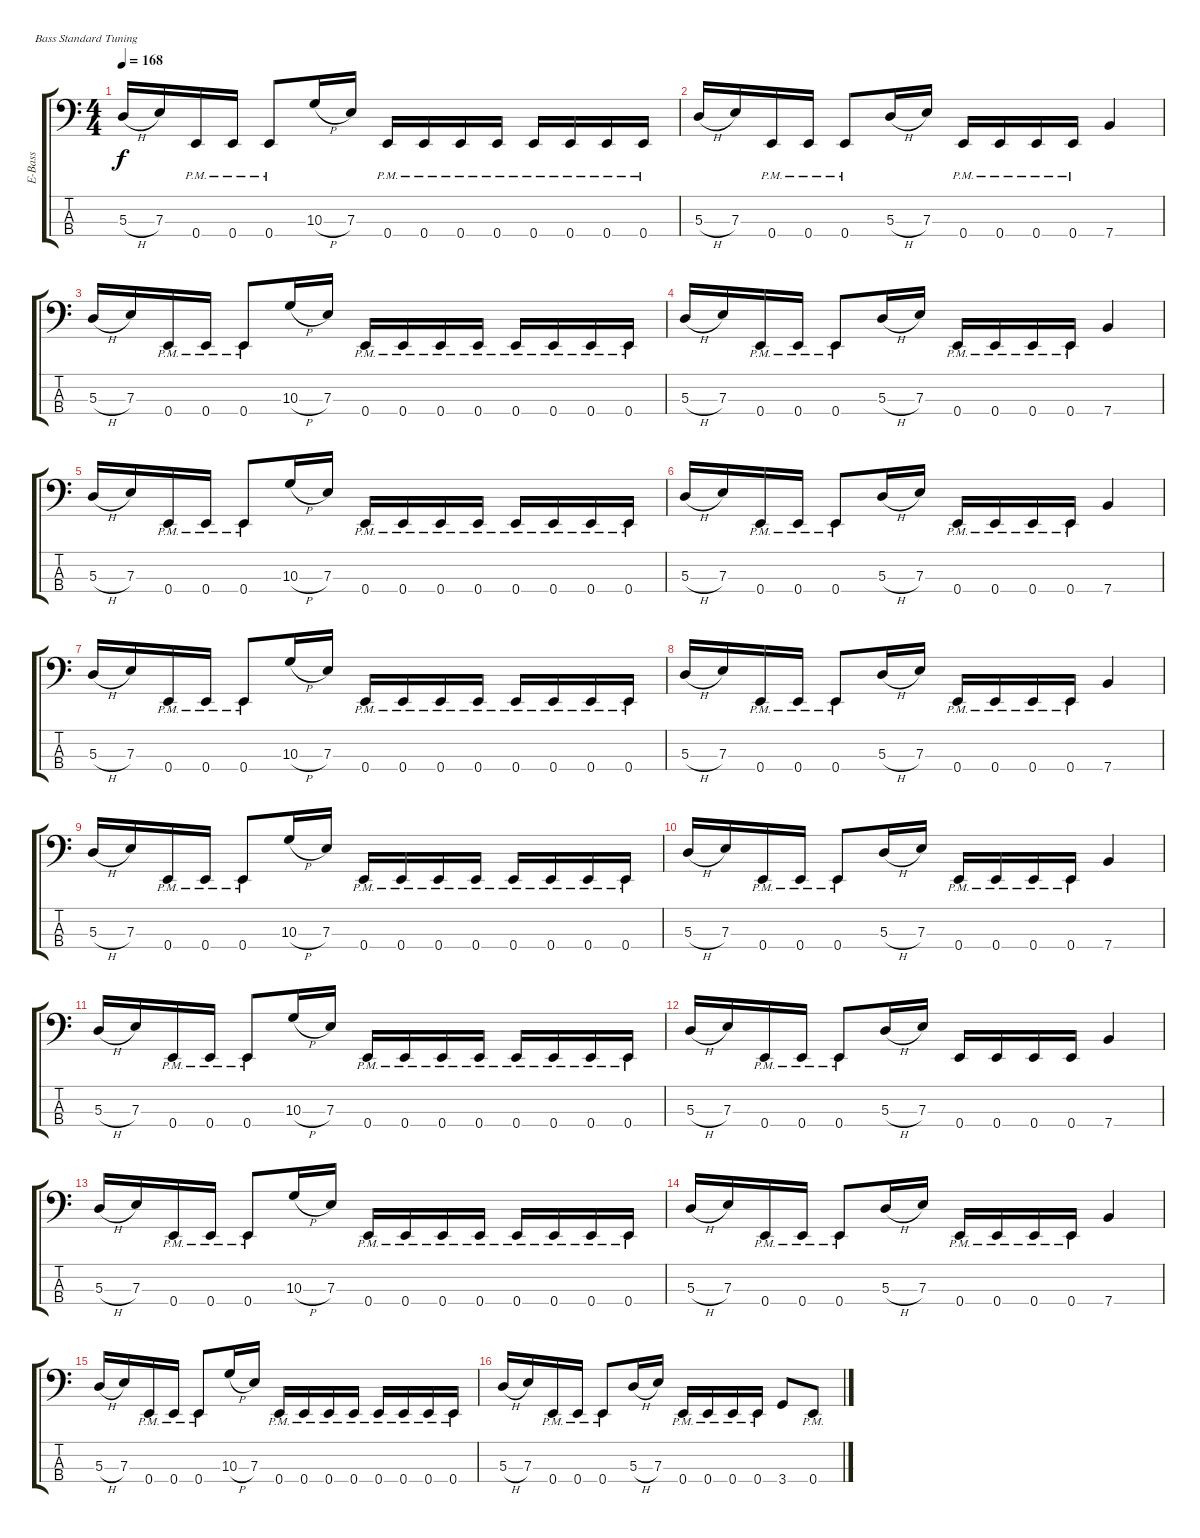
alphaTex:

\bracketExtendMode groupsimilarinstruments
\track ("D. Ellefson" "E-Bass") {instrument electricbasspick}
\staff {score tabs}
\tuning (G2 D2 A1 E1)
\ts (4 4)
\tempo 168
\clef f4
\ks c
5.3{h}.16{dy f} 7.3.16 0.4{pm}.16 0.4{pm}.16 0.4{pm}.8 10.3{h}.16 7.3.16 0.4{pm}.16 0.4{pm}.16 0.4{pm}.16 0.4{pm}.16 0.4{pm}.16 0.4{pm}.16 0.4{pm}.16 0.4{pm}.16 |
5.3{h}.16 7.3.16 0.4{pm}.16 0.4{pm}.16 0.4{pm}.8 5.3{h}.16 7.3.16 0.4{pm}.16 0.4{pm}.16 0.4{pm}.16 0.4{pm}.16 7.4.4 |
5.3{h}.16 7.3.16 0.4{pm}.16 0.4{pm}.16 0.4{pm}.8 10.3{h}.16 7.3.16 0.4{pm}.16 0.4{pm}.16 0.4{pm}.16 0.4{pm}.16 0.4{pm}.16 0.4{pm}.16 0.4{pm}.16 0.4{pm}.16 |
5.3{h}.16 7.3.16 0.4{pm}.16 0.4{pm}.16 0.4{pm}.8 5.3{h}.16 7.3.16 0.4{pm}.16 0.4{pm}.16 0.4{pm}.16 0.4{pm}.16 7.4.4 |
5.3{h}.16 7.3.16 0.4{pm}.16 0.4{pm}.16 0.4{pm}.8 10.3{h}.16 7.3.16 0.4{pm}.16 0.4{pm}.16 0.4{pm}.16 0.4{pm}.16 0.4{pm}.16 0.4{pm}.16 0.4{pm}.16 0.4{pm}.16 |
5.3{h}.16 7.3.16 0.4{pm}.16 0.4{pm}.16 0.4{pm}.8 5.3{h}.16 7.3.16 0.4{pm}.16 0.4{pm}.16 0.4{pm}.16 0.4{pm}.16 7.4.4 |
5.3{h}.16 7.3.16 0.4{pm}.16 0.4{pm}.16 0.4{pm}.8 10.3{h}.16 7.3.16 0.4{pm}.16 0.4{pm}.16 0.4{pm}.16 0.4{pm}.16 0.4{pm}.16 0.4{pm}.16 0.4{pm}.16 0.4{pm}.16 |
5.3{h}.16 7.3.16 0.4{pm}.16 0.4{pm}.16 0.4{pm}.8 5.3{h}.16 7.3.16 0.4{pm}.16 0.4{pm}.16 0.4{pm}.16 0.4{pm}.16 7.4.4 |
5.3{h}.16 7.3.16 0.4{pm}.16 0.4{pm}.16 0.4{pm}.8 10.3{h}.16 7.3.16 0.4{pm}.16 0.4{pm}.16 0.4{pm}.16 0.4{pm}.16 0.4{pm}.16 0.4{pm}.16 0.4{pm}.16 0.4{pm}.16 |
5.3{h}.16 7.3.16 0.4{pm}.16 0.4{pm}.16 0.4{pm}.8 5.3{h}.16 7.3.16 0.4{pm}.16 0.4{pm}.16 0.4{pm}.16 0.4{pm}.16 7.4.4 |
5.3{h}.16 7.3.16 0.4{pm}.16 0.4{pm}.16 0.4{pm}.8 10.3{h}.16 7.3.16 0.4{pm}.16 0.4{pm}.16 0.4{pm}.16 0.4{pm}.16 0.4{pm}.16 0.4{pm}.16 0.4{pm}.16 0.4{pm}.16 |
5.3{h}.16 7.3.16 0.4{pm}.16 0.4{pm}.16 0.4{pm}.8 5.3{h}.16 7.3.16 0.4.16 0.4.16 0.4.16 0.4.16 7.4.4 |
5.3{h}.16 7.3.16 0.4{pm}.16 0.4{pm}.16 0.4{pm}.8 10.3{h}.16 7.3.16 0.4{pm}.16 0.4{pm}.16 0.4{pm}.16 0.4{pm}.16 0.4{pm}.16 0.4{pm}.16 0.4{pm}.16 0.4{pm}.16 |
5.3{h}.16 7.3.16 0.4{pm}.16 0.4{pm}.16 0.4{pm}.8 5.3{h}.16 7.3.16 0.4{pm}.16 0.4{pm}.16 0.4{pm}.16 0.4{pm}.16 7.4.4 |
5.3{h}.16 7.3.16 0.4{pm}.16 0.4{pm}.16 0.4{pm}.8 10.3{h}.16 7.3.16 0.4{pm}.16 0.4{pm}.16 0.4{pm}.16 0.4{pm}.16 0.4{pm}.16 0.4{pm}.16 0.4{pm}.16 0.4{pm}.16 |
5.3{h}.16 7.3.16 0.4{pm}.16 0.4{pm}.16 0.4{pm}.8 5.3{h}.16 7.3.16 0.4{pm}.16 0.4{pm}.16 0.4{pm}.16 0.4{pm}.16 3.4.8 0.4{pm}.8
